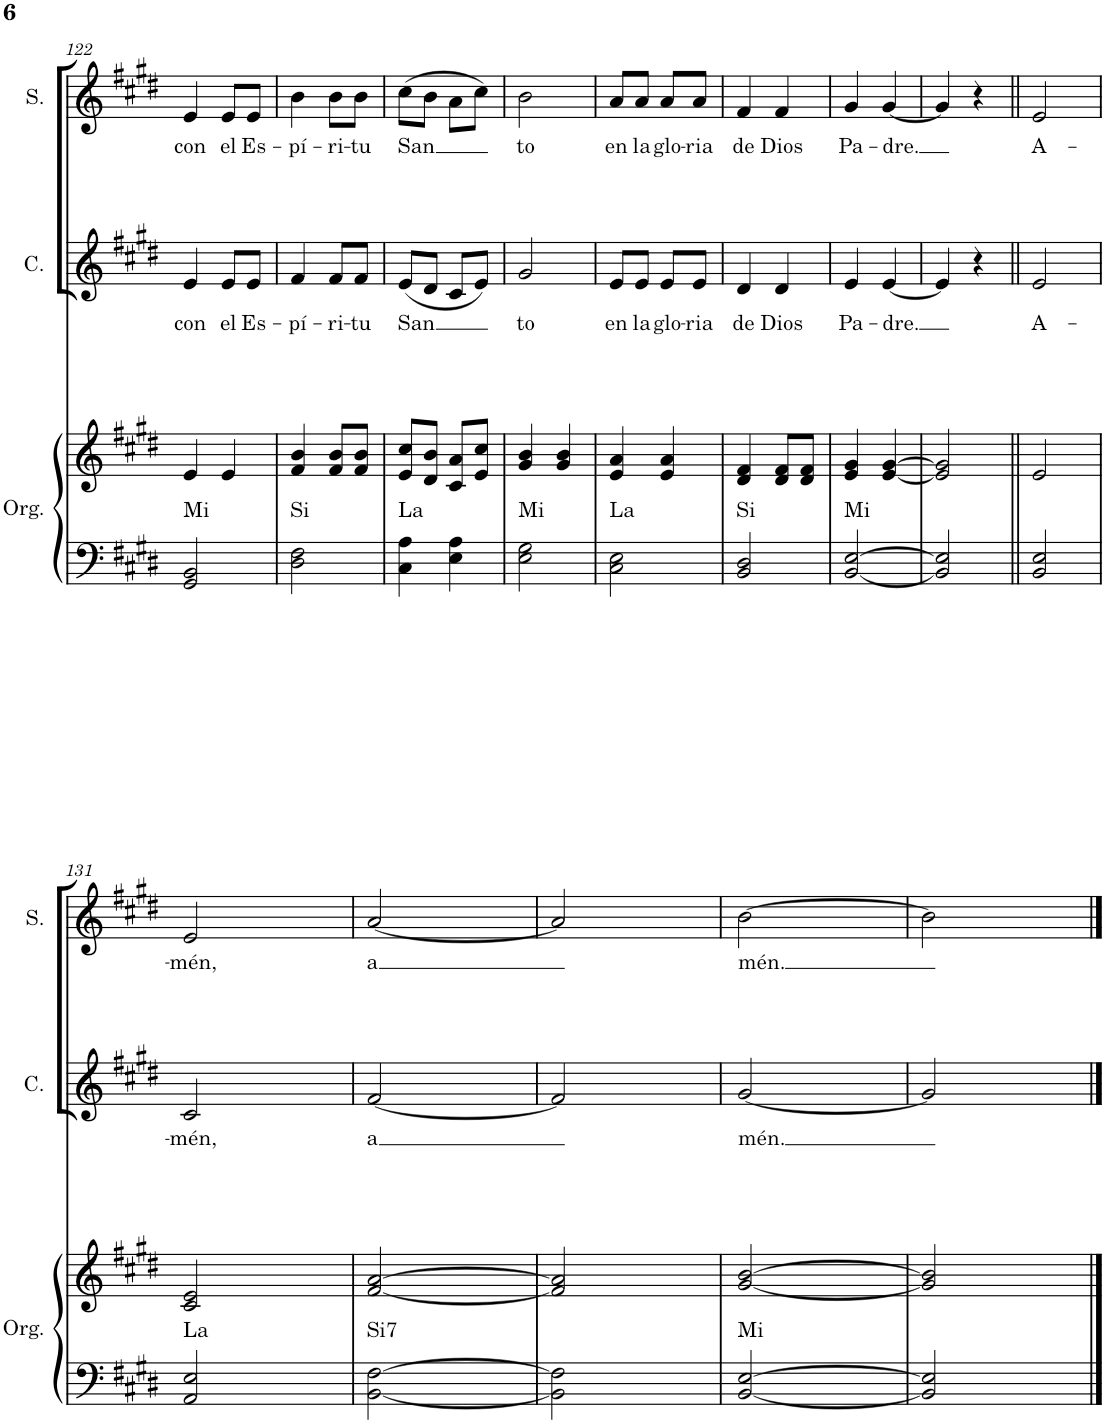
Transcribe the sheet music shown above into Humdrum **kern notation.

**kern	**kern	**harte	**kern	**text	**kern	**text
*part3	*part3	*part3	*part2	*part2	*part1	*part1
*staff4	*staff3	*	*staff2	*staff2	*staff1	*staff1
*I"Órgano	*	*	*I"Contralto	*	*I"Soprano	*
*	*	*	*I'C.	*	*I'S.	*
!!LO:PB:g=z
*clefF4	*clefG2	*	*clefG2	*	*clefG2	*
*k[f#c#g#d#]	*k[f#c#g#d#]	*	*k[f#c#g#d#]	*	*k[f#c#g#d#]	*
*M2/4	*M2/4	*	*M2/4	*	*M2/4	*
=122	=122	=122	=122	=122	=122	=122
!	!	!LO:H:kt=Mi	!	!LO:LY:b	!	!LO:LY:b
2GG#/ 2BB/	4e/	N	4e/	con	4e/	con
!	!	!	!	!LO:LY:b	!	!LO:LY:b
.	4e/	.	8e/L	el	8e/L	el
!	!	!	!	!LO:LY:b	!	!LO:LY:b
.	.	.	8e/J	Es-	8e/J	Es-
=123	=123	=123	=123	=123	=123	=123
!	!	!LO:H:kt=Si	!	!LO:LY:b	!	!LO:LY:b
2D#\ 2F#\	4f#/ 4b/	N	4f#/	-pí-	4b\	-pí-
!	!	!	!	!LO:LY:b	!	!LO:LY:b
.	8f#/ 8b/L	.	8f#/L	-ri-	8b\L	-ri-
!	!	!	!	!LO:LY:b	!	!LO:LY:b
.	8f#/ 8b/J	.	8f#/J	-tu	8b\J	-tu
=124	=124	=124	=124	=124	=124	=124
!	!	!LO:H:kt=La	!	!LO:LY:b	!	!LO:LY:b
4C#\ 4A\	8e/ 8cc#/L	N	(8e/L	San	(8cc#\L	San
.	8d#/ 8b/J	.	8d#/J	.	8b\J	.
4E\ 4A\	8c#/ 8a/L	.	8c#/L	.	8a\L	.
.	8e/ 8cc#/J	.	8e/J)	.	8cc#\J)	.
=125	=125	=125	=125	=125	=125	=125
!	!	!LO:H:kt=Mi	!	!LO:LY:b	!	!LO:LY:b
2E\ 2G#\	4g#/ 4b/	N	2g#/	to	2b\	to
.	4g#/ 4b/	.	.	.	.	.
=126	=126	=126	=126	=126	=126	=126
!	!	!LO:H:kt=La	!	!LO:LY:b	!	!LO:LY:b
2C#\ 2E\	4e/ 4a/	N	8e/L	en	8a/L	en
!	!	!	!	!LO:LY:b	!	!LO:LY:b
.	.	.	8e/J	la	8a/J	la
!	!	!	!	!LO:LY:b	!	!LO:LY:b
.	4e/ 4a/	.	8e/L	glo-	8a/L	glo-
!	!	!	!	!LO:LY:b	!	!LO:LY:b
.	.	.	8e/J	-ria	8a/J	-ria
=127	=127	=127	=127	=127	=127	=127
!	!	!LO:H:kt=Si	!	!LO:LY:b	!	!LO:LY:b
2BB/ 2D#/	4d#/ 4f#/	N	4d#/	de	4f#/	de
!	!	!	!	!LO:LY:b	!	!LO:LY:b
.	8d#/ 8f#/L	.	4d#/	Dios	4f#/	Dios
.	8d#/ 8f#/J	.	.	.	.	.
=128	=128	=128	=128	=128	=128	=128
!	!	!LO:H:kt=Mi	!	!LO:LY:b	!	!LO:LY:b
[2BB/ [2E/	4e/ 4g#/	N	4e/	Pa-	4g#/	Pa-
!	!	!	!	!LO:LY:b	!	!LO:LY:b
.	[4e/ [4g#/	.	[4e/	-dre.	[4g#/	-dre.
=129	=129	=129	=129	=129	=129	=129
2BB/] 2E/]	2e/] 2g#/]	.	4e/]	.	4g#/]	.
.	.	.	4r	.	4r	.
=130||	=130||	=130||	=130||	=130||	=130||	=130||
!	!	!	!	!LO:LY:b	!	!LO:LY:b
2BB/ 2E/	2e/	.	2e/	A-	2e/	A-
!!LO:LB:g=z
=131	=131	=131	=131	=131	=131	=131
!	!	!LO:H:kt=La	!	!LO:LY:b	!	!LO:LY:b
2AA/ 2E/	2c#/ 2e/	N	2c#/	-mén,	2e/	-mén,
=132	=132	=132	=132	=132	=132	=132
!	!	!LO:H:kt=Si7	!	!LO:LY:b	!	!LO:LY:b
[2BB\ [2F#\	[2f#/ [2a/	N	[2f#/	a	[2a/	a
=133	=133	=133	=133	=133	=133	=133
2BB\] 2F#\]	2f#/] 2a/]	.	2f#/]	.	2a/]	.
=134	=134	=134	=134	=134	=134	=134
!	!	!LO:H:kt=Mi	!	!LO:LY:b	!	!LO:LY:b
[2BB/ [2E/	[2g#/ [2b/	N	[2g#/	mén.	[2b\	mén.
=135	=135	=135	=135	=135	=135	=135
2BB/] 2E/]	2g#/] 2b/]	.	2g#/]	.	2b\]	.
==	==	==	==	==	==	==
*-	*-	*-	*-	*-	*-	*-
